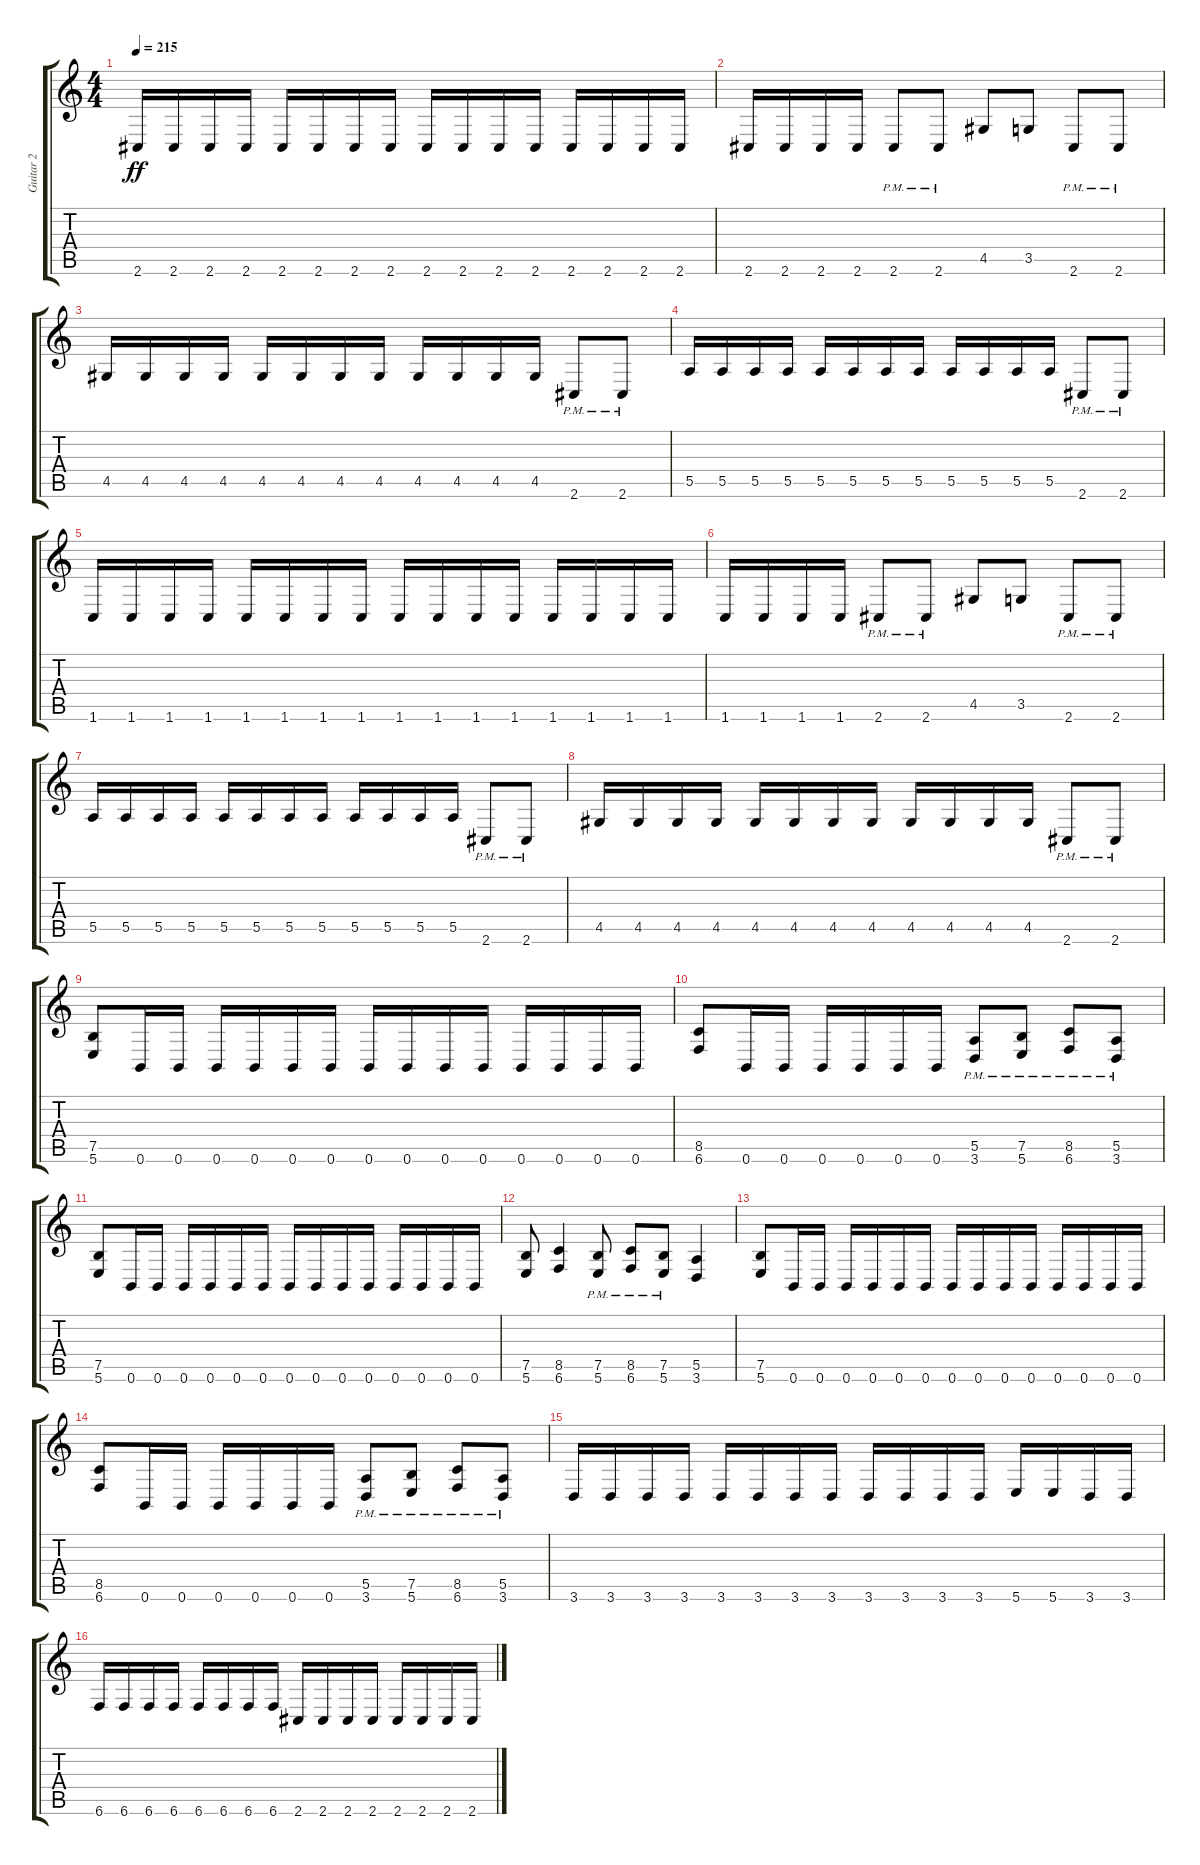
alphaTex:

\track ("Guitar 2" "Guitar 2") {instrument distortionguitar}
\staff {score tabs}
\tuning (B3 Gb3 D3 A2 E2 B1) {hide}
\ts (4 4)
\tempo 215
\clef g2
\ks c
2.6.16{dy ff} 2.6.16 2.6.16 2.6.16 2.6.16 2.6.16 2.6.16 2.6.16 2.6.16 2.6.16 2.6.16 2.6.16 2.6.16 2.6.16 2.6.16 2.6.16 |
2.6.16 2.6.16 2.6.16 2.6.16 2.6{pm}.8 2.6{pm}.8 4.5.8 3.5.8 2.6{pm}.8 2.6{pm}.8 |
4.5.16 4.5.16 4.5.16 4.5.16 4.5.16 4.5.16 4.5.16 4.5.16 4.5.16 4.5.16 4.5.16 4.5.16 2.6{pm}.8 2.6{pm}.8 |
5.5.16 5.5.16 5.5.16 5.5.16 5.5.16 5.5.16 5.5.16 5.5.16 5.5.16 5.5.16 5.5.16 5.5.16 2.6{pm}.8 2.6{pm}.8 |
1.6.16 1.6.16 1.6.16 1.6.16 1.6.16 1.6.16 1.6.16 1.6.16 1.6.16 1.6.16 1.6.16 1.6.16 1.6.16 1.6.16 1.6.16 1.6.16 |
1.6.16 1.6.16 1.6.16 1.6.16 2.6{pm}.8 2.6{pm}.8 4.5.8 3.5.8 2.6{pm}.8 2.6{pm}.8 |
5.5.16 5.5.16 5.5.16 5.5.16 5.5.16 5.5.16 5.5.16 5.5.16 5.5.16 5.5.16 5.5.16 5.5.16 2.6{pm}.8 2.6{pm}.8 |
4.5.16 4.5.16 4.5.16 4.5.16 4.5.16 4.5.16 4.5.16 4.5.16 4.5.16 4.5.16 4.5.16 4.5.16 2.6{pm}.8 2.6{pm}.8 |
(7.5 5.6).8 0.6.16 0.6.16 0.6.16 0.6.16 0.6.16 0.6.16 0.6.16 0.6.16 0.6.16 0.6.16 0.6.16 0.6.16 0.6.16 0.6.16 |
(8.5 6.6).8 0.6.16 0.6.16 0.6.16 0.6.16 0.6.16 0.6.16 (5.5{pm} 3.6{pm}).8 (7.5{pm} 5.6{pm}).8 (8.5{pm} 6.6{pm}).8 (5.5{pm} 3.6{pm}).8 |
(7.5 5.6).8 0.6.16 0.6.16 0.6.16 0.6.16 0.6.16 0.6.16 0.6.16 0.6.16 0.6.16 0.6.16 0.6.16 0.6.16 0.6.16 0.6.16 |
(7.5 5.6).8 (8.5 6.6).4 (7.5{pm} 5.6{pm}).8 (8.5{pm} 6.6{pm}).8 (7.5{pm} 5.6{pm}).8 (5.5 3.6).4 |
(7.5 5.6).8 0.6.16 0.6.16 0.6.16 0.6.16 0.6.16 0.6.16 0.6.16 0.6.16 0.6.16 0.6.16 0.6.16 0.6.16 0.6.16 0.6.16 |
(8.5 6.6).8 0.6.16 0.6.16 0.6.16 0.6.16 0.6.16 0.6.16 (5.5{pm} 3.6{pm}).8 (7.5{pm} 5.6{pm}).8 (8.5{pm} 6.6{pm}).8 (5.5{pm} 3.6{pm}).8 |
3.6.16 3.6.16 3.6.16 3.6.16 3.6.16 3.6.16 3.6.16 3.6.16 3.6.16 3.6.16 3.6.16 3.6.16 5.6.16 5.6.16 3.6.16 3.6.16 |
6.6.16 6.6.16 6.6.16 6.6.16 6.6.16 6.6.16 6.6.16 6.6.16 2.6.16 2.6.16 2.6.16 2.6.16 2.6.16 2.6.16 2.6.16 2.6.16
